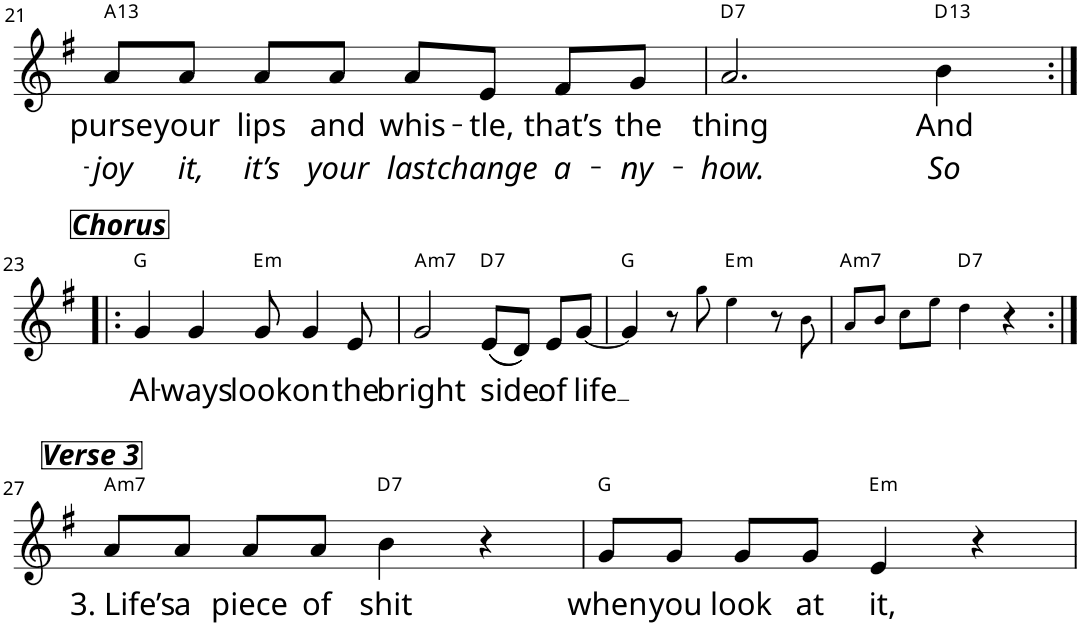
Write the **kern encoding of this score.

**kern	**text	**text	**harte
*part1	*part1	*part1	*part1
*staff1	*staff1	*staff1	*
*I"Piano	*	*	*
*I'Pno.	*	*	*
!!LO:PB:g=z
*clefG2	*	*	*
*k[f#]	*	*	*
*M4/4	*	*	*
=21	=21	=21	=21
!	!LO:LY:b	!LO:LY:b	!LO:H:kt=13
8a/L	purse	-joy	A:9(11,13)
!	!LO:LY:b	!LO:LY:b	!
8a/J	your	it,	.
!	!LO:LY:b	!LO:LY:b	!
8a/L	lips	it’s	.
!	!LO:LY:b	!LO:LY:b	!
8a/J	and	your	.
!	!LO:LY:b	!LO:LY:b	!
8a/L	whis-	last	.
!	!LO:LY:b	!LO:LY:b	!
8e/J	-tle,	change	.
!	!LO:LY:b	!LO:LY:b	!
8f#/L	that’s	a-	.
!	!LO:LY:b	!LO:LY:b	!
8g/J	the	-ny-	.
=22	=22	=22	=22
!	!LO:LY:b	!LO:LY:b	!LO:H:kt=7
2.a/	thing	-how.	D:7
!	!LO:LY:b	!LO:LY:b	!LO:H:kt=13
4b\	And	So	D:9(11,13)
!!LO:LB:g=z
=23:|!|:	=23:|!|:	=23:|!|:	=23:|!|:
!LO:TX:a:Bi:t=Chorus	!	!	!
!	!LO:LY:b	!	!
4g/	Al-	.	G:maj
!	!LO:LY:b	!	!
4g/	-ways	.	.
!	!LO:LY:b	!	!LO:H:kt=m
8g/	look	.	E:min
!	!LO:LY:b	!	!
4g/	on	.	.
!	!LO:LY:b	!	!
8e/	the	.	.
=24	=24	=24	=24
!	!LO:LY:b	!	!LO:H:kt=m7
2g/	bright	.	A:min7
!	!LO:LY:b	!	!LO:H:kt=7
((8e/L	side	.	D:7
8d/J))	.	.	.
!	!LO:LY:b	!	!
8e/L	of	.	.
!	!LO:LY:b	!	!
[8g/J	life	.	.
=25	=25	=25	=25
4g/]	.	.	G:maj
8r	.	.	.
8gg!\	.	.	.
!	!	!	!LO:H:kt=m
4ee!\	.	.	E:min
8r	.	.	.
8b!\	.	.	.
=26	=26	=26	=26
!	!	!	!LO:H:kt=m7
8a!/L	.	.	A:min7
8b!/J	.	.	.
8cc!\L	.	.	.
8ee!\J	.	.	.
!	!	!	!LO:H:kt=7
4dd!\	.	.	D:7
4r	.	.	.
!!LO:LB:g=z
=27:|!	=27:|!	=27:|!	=27:|!
!LO:TX:a:Bi:t=Verse 3	!	!	!
!	!LO:LY:b	!	!LO:H:kt=m7
8a/L	3. Life’s	.	A:min7
!	!LO:LY:b	!	!
8a/J	a	.	.
!	!LO:LY:b	!	!
8a/L	piece	.	.
!	!LO:LY:b	!	!
8a/J	of	.	.
!	!LO:LY:b	!	!LO:H:kt=7
4b\	shit	.	D:7
4r	.	.	.
=28	=28	=28	=28
!	!LO:LY:b	!	!
8g/L	when	.	G:maj
!	!LO:LY:b	!	!
8g/J	you	.	.
!	!LO:LY:b	!	!
8g/L	look	.	.
!	!LO:LY:b	!	!
8g/J	at	.	.
!	!LO:LY:b	!	!LO:H:kt=m
4e/	it,	.	E:min
4r	.	.	.
=	=	=	=
*-	*-	*-	*-
